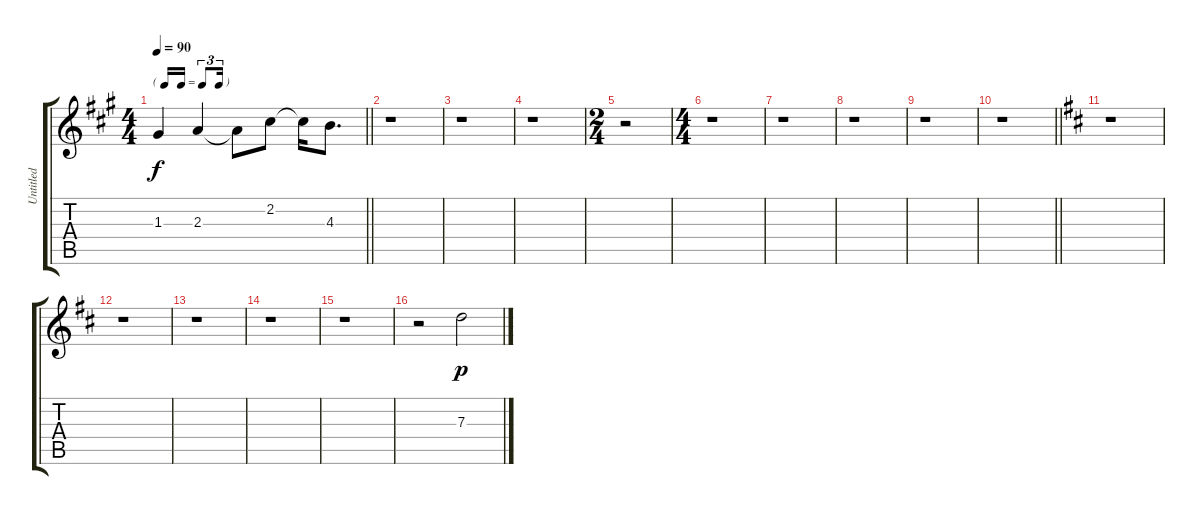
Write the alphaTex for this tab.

\track ("Untitled" "Untitled") {instrument distortionguitar}
\staff {score tabs}
\tuning (E4 B3 G3 D3 A2 E2) {hide}
\ts (4 4)
\tf triplet16th
\tempo 90
\clef g2
\barLineRight lightlight
\ks a
1.3.4{dy f} 2.3.4 2.3{t}.8 2.2.8 2.2{t}.16 4.3.8{d} |
r.1 |
r.1 |
r.1 |
\ts (2 4)
r.2 |
\ts (4 4)
r.1 |
r.1 |
r.1 |
r.1 |
\barLineRight lightlight
r.1 |
\ks d
r.1 |
r.1 |
r.1 |
r.1 |
r.1 |
r.2 7.3.2{dy p}
